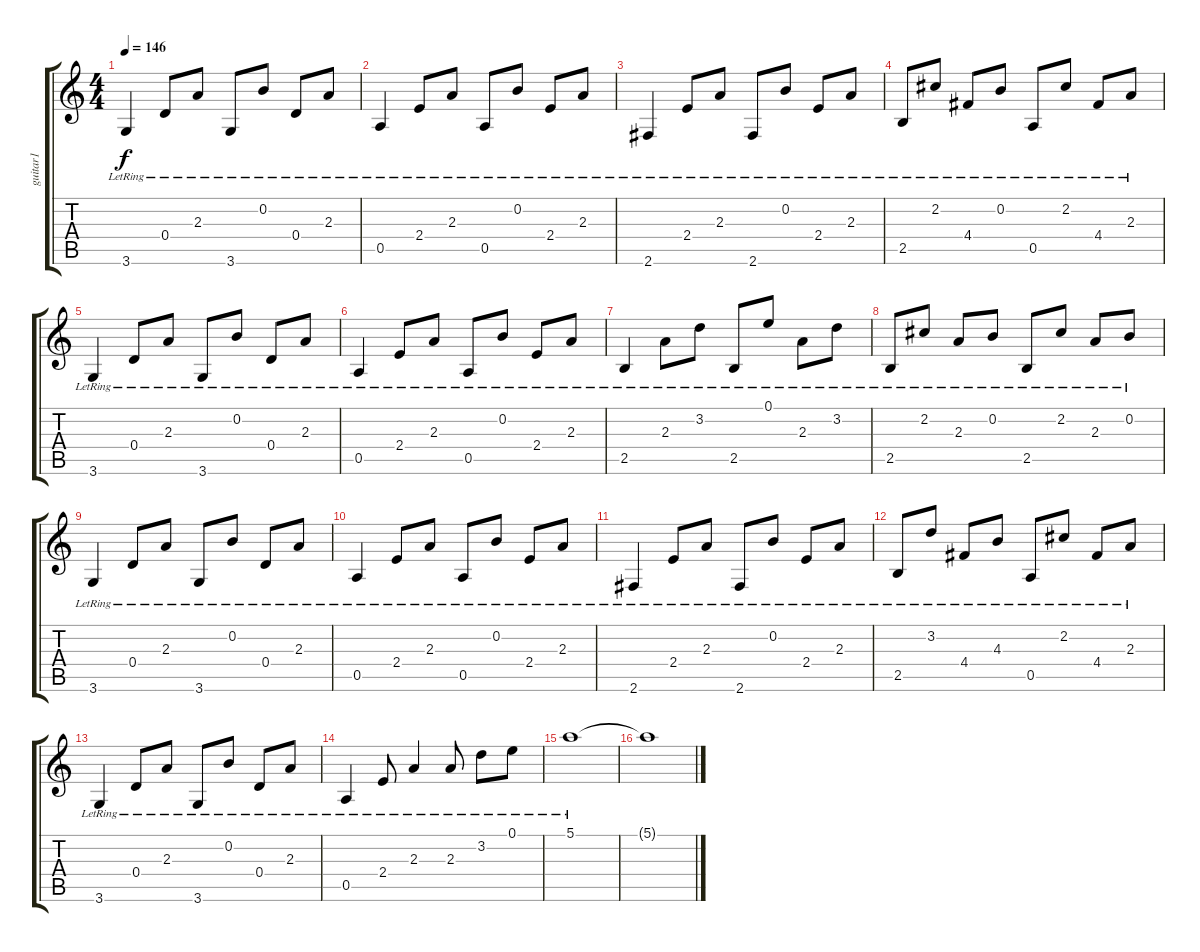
\track ("guitar1" "guitar1") {instrument acousticguitarsteel}
\staff {score tabs}
\tuning (E4 B3 G3 D3 A2 E2) {hide}
\ts (4 4)
\tempo 146
\clef g2
\ks c
3.6{lr}.4{dy f} 0.4{lr}.8 2.3{lr}.8 3.6{lr}.8 0.2{lr}.8 0.4{lr}.8 2.3{lr}.8 |
0.5{lr}.4 2.4{lr}.8 2.3{lr}.8 0.5{lr}.8 0.2{lr}.8 2.4{lr}.8 2.3{lr}.8 |
2.6{lr}.4 2.4{lr}.8 2.3{lr}.8 2.6{lr}.8 0.2{lr}.8 2.4{lr}.8 2.3{lr}.8 |
2.5{lr}.8 2.2{lr}.8 4.4{lr}.8 0.2{lr}.8 0.5{lr}.8 2.2{lr}.8 4.4{lr}.8 2.3{lr}.8 |
3.6{lr}.4 0.4{lr}.8 2.3{lr}.8 3.6{lr}.8 0.2{lr}.8 0.4{lr}.8 2.3{lr}.8 |
0.5{lr}.4 2.4{lr}.8 2.3{lr}.8 0.5{lr}.8 0.2{lr}.8 2.4{lr}.8 2.3{lr}.8 |
2.5{lr}.4 2.3{lr}.8 3.2{lr}.8 2.5{lr}.8 0.1{lr}.8 2.3{lr}.8 3.2{lr}.8 |
2.5{lr}.8 2.2{lr}.8 2.3{lr}.8 0.2{lr}.8 2.5{lr}.8 2.2{lr}.8 2.3{lr}.8 0.2{lr}.8 |
3.6{lr}.4 0.4{lr}.8 2.3{lr}.8 3.6{lr}.8 0.2{lr}.8 0.4{lr}.8 2.3{lr}.8 |
0.5{lr}.4 2.4{lr}.8 2.3{lr}.8 0.5{lr}.8 0.2{lr}.8 2.4{lr}.8 2.3{lr}.8 |
2.6{lr}.4 2.4{lr}.8 2.3{lr}.8 2.6{lr}.8 0.2{lr}.8 2.4{lr}.8 2.3{lr}.8 |
2.5{lr}.8 3.2{lr}.8 4.4{lr}.8 4.3{lr}.8 0.5{lr}.8 2.2{lr}.8 4.4{lr}.8 2.3{lr}.8 |
3.6{lr}.4 0.4{lr}.8 2.3{lr}.8 3.6{lr}.8 0.2{lr}.8 0.4{lr}.8 2.3{lr}.8 |
0.5{lr}.4 2.4{lr}.8 2.3{lr}.4 2.3{lr}.8 3.2{lr}.8 0.1{lr}.8 |
5.1{lr}.1 |
5.1{t}.1
